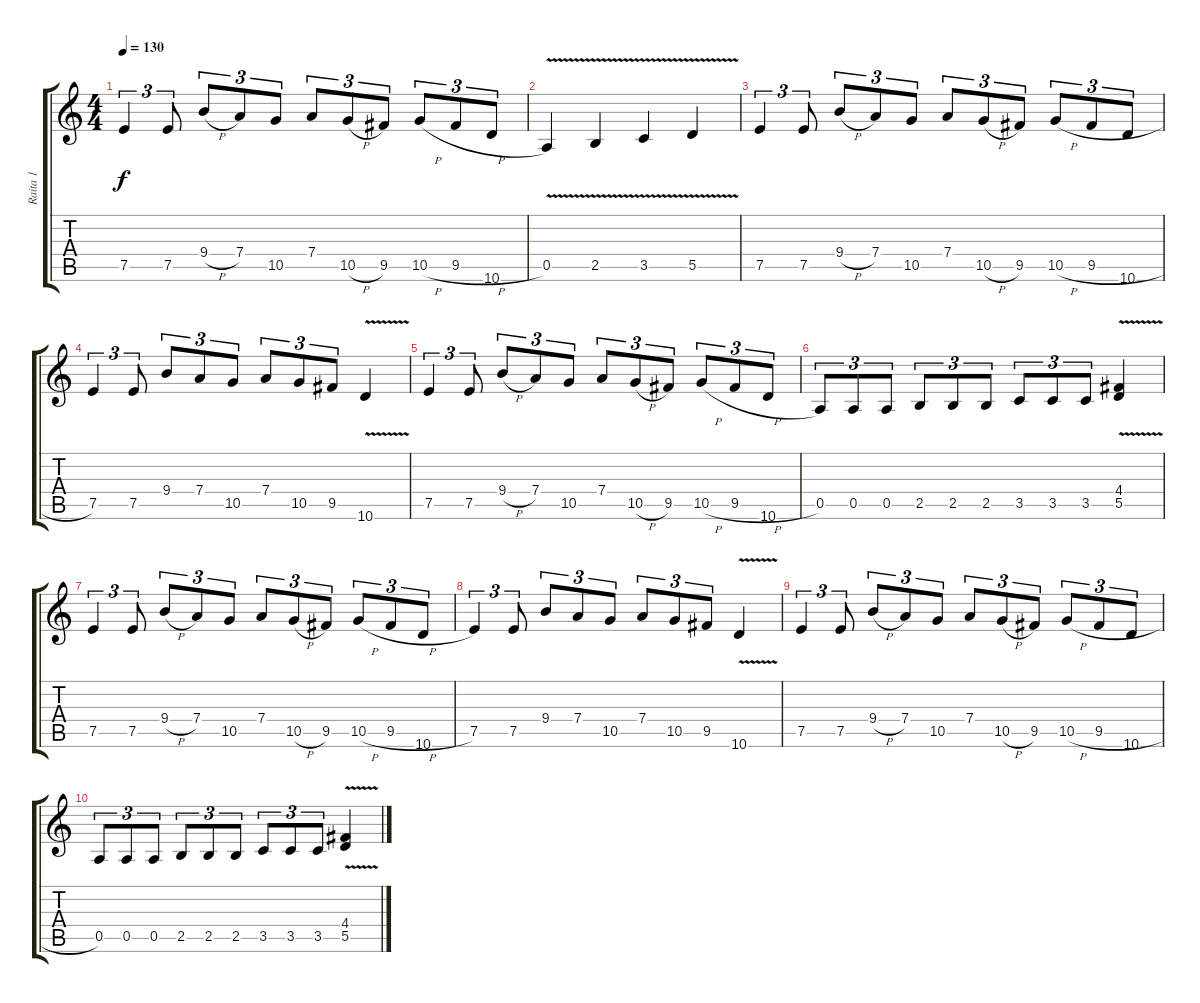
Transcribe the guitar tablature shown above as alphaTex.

\track ("Raita 1" "Raita 1") {instrument distortionguitar}
\staff {score tabs}
\tuning (E4 B3 G3 D3 A2 E2) {hide}
\ts (4 4)
\tempo 130
\clef g2
\ks c
7.5.4{tu (3 2) dy f} 7.5.8{tu (3 2)} 9.4{h}.8{tu (3 2)} 7.4.8{tu (3 2)} 10.5.8{tu (3 2)} 7.4.8{tu (3 2)} 10.5{h}.8{tu (3 2)} 9.5.8{tu (3 2)} 10.5{h}.8{tu (3 2)} 9.5{h}.8{tu (3 2)} 10.6.8{tu (3 2)} |
0.5{v}.4 2.5{v}.4 3.5{v}.4 5.5{v}.4 |
7.5.4{tu (3 2)} 7.5.8{tu (3 2)} 9.4{h}.8{tu (3 2)} 7.4.8{tu (3 2)} 10.5.8{tu (3 2)} 7.4.8{tu (3 2)} 10.5{h}.8{tu (3 2)} 9.5.8{tu (3 2)} 10.5{h}.8{tu (3 2)} 9.5{h}.8{tu (3 2)} 10.6.8{tu (3 2)} |
7.5.4{tu (3 2)} 7.5.8{tu (3 2)} 9.4.8{tu (3 2)} 7.4.8{tu (3 2)} 10.5.8{tu (3 2)} 7.4.8{tu (3 2)} 10.5.8{tu (3 2)} 9.5.8{tu (3 2)} 10.6{v}.4 |
7.5.4{tu (3 2)} 7.5.8{tu (3 2)} 9.4{h}.8{tu (3 2)} 7.4.8{tu (3 2)} 10.5.8{tu (3 2)} 7.4.8{tu (3 2)} 10.5{h}.8{tu (3 2)} 9.5.8{tu (3 2)} 10.5{h}.8{tu (3 2)} 9.5{h}.8{tu (3 2)} 10.6.8{tu (3 2)} |
0.5.8{tu (3 2)} 0.5.8{tu (3 2)} 0.5.8{tu (3 2)} 2.5.8{tu (3 2)} 2.5.8{tu (3 2)} 2.5.8{tu (3 2)} 3.5.8{tu (3 2)} 3.5.8{tu (3 2)} 3.5.8{tu (3 2)} (4.4{v} 5.5).4 |
7.5.4{tu (3 2)} 7.5.8{tu (3 2)} 9.4{h}.8{tu (3 2)} 7.4.8{tu (3 2)} 10.5.8{tu (3 2)} 7.4.8{tu (3 2)} 10.5{h}.8{tu (3 2)} 9.5.8{tu (3 2)} 10.5{h}.8{tu (3 2)} 9.5{h}.8{tu (3 2)} 10.6.8{tu (3 2)} |
7.5.4{tu (3 2)} 7.5.8{tu (3 2)} 9.4.8{tu (3 2)} 7.4.8{tu (3 2)} 10.5.8{tu (3 2)} 7.4.8{tu (3 2)} 10.5.8{tu (3 2)} 9.5.8{tu (3 2)} 10.6{v}.4 |
7.5.4{tu (3 2)} 7.5.8{tu (3 2)} 9.4{h}.8{tu (3 2)} 7.4.8{tu (3 2)} 10.5.8{tu (3 2)} 7.4.8{tu (3 2)} 10.5{h}.8{tu (3 2)} 9.5.8{tu (3 2)} 10.5{h}.8{tu (3 2)} 9.5{h}.8{tu (3 2)} 10.6.8{tu (3 2)} |
0.5.8{tu (3 2)} 0.5.8{tu (3 2)} 0.5.8{tu (3 2)} 2.5.8{tu (3 2)} 2.5.8{tu (3 2)} 2.5.8{tu (3 2)} 3.5.8{tu (3 2)} 3.5.8{tu (3 2)} 3.5.8{tu (3 2)} (4.4{v} 5.5).4
